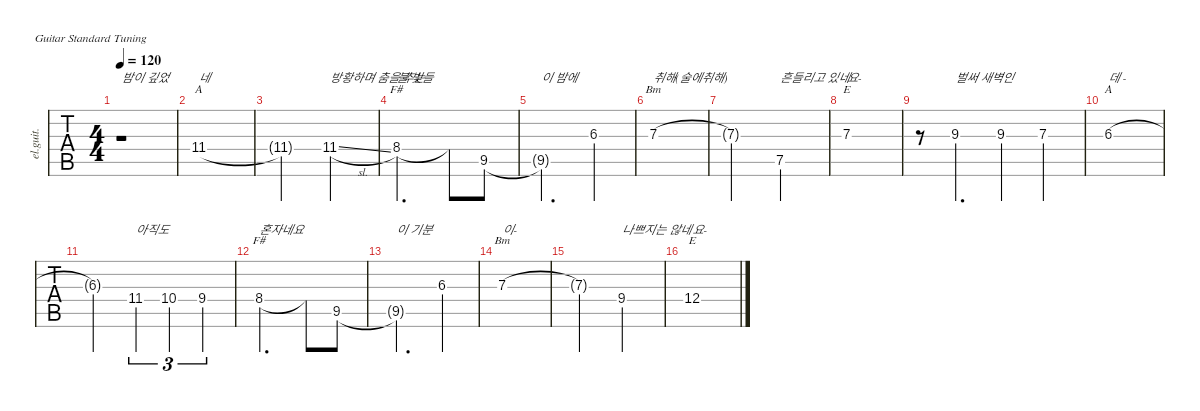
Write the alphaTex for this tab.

\defaultSystemsLayout 4
\hideDynamics
\bracketExtendMode nobrackets
\track ("Clean Guitar" "el.guit.") {instrument electricguitarclean}
\staff {tabs}
\tuning (E4 B3 G3 D3 A2 E2)
\chord ("A" x x x 2 0 x) {showdiagram false showfingering false}
\chord ("F#" x x x x 4 2) {showdiagram false showfingering false}
\chord ("Bm" x x x 4 2 x) {showdiagram false showfingering false}
\chord ("E" x x x x 2 0) {showdiagram false showfingering false}
\chord ("A" x x x x 7 5) {firstfret 5 showdiagram false showfingering false}
\chord ("Bm" x x x x 9 7) {firstfret 7 showdiagram false showfingering false}
\ts (4 4)
\tempo 120
\clef g2
\ks c
r.1{txt "밤이 깊었" dy mf instrument electricguitarclean} |
11.4{acc #}.1{ch "A" txt "네"} |
11.4{t acc #}.2 11.4{sl acc #}.2{txt "방황하며 춤을 추는"} |
8.4{acc #}.2{d ch "F#" txt "불 빛들"} 8.4{t acc #}.8 9.5{acc #}.8 |
9.5{t acc #}.2{d txt "이 밤에"} 6.3{acc #}.4 |
7.3.1{ch "Bm" txt "취해(술에취해)"} |
7.3{t}.2 7.5.2{txt "흔들리고 있네"} |
7.3.1{ch "E" txt "요-"} |
r.8 9.3.4{d txt "벌써 새벽인"} 9.3.4 7.3.4 |
6.3{acc #}.1{ch "A" txt "데 -"} |
6.3{t acc #}.2 11.4{acc #}.4{tu (3 2) txt "아직도"} 10.4.4{tu (3 2)} 9.4.4{tu (3 2)} |
8.4{acc #}.2{d ch "F#" txt "혼자네요"} 8.4{t acc #}.8 9.5{acc #}.8 |
9.5{t acc #}.2{d txt "이 기분"} 6.3{acc #}.4 |
7.3.1{ch "Bm" txt "이-"} |
7.3{t}.2 9.4.2{txt "나쁘지는 않네"} |
12.4.1{ch "E" txt "요-"}
